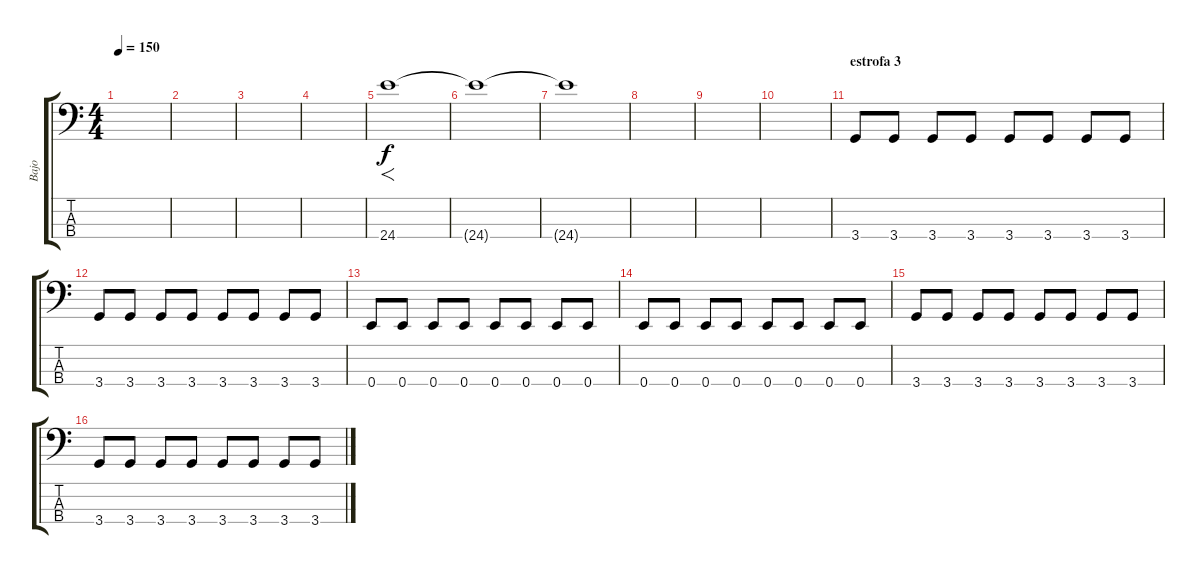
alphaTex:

\track ("Bajo" "Bajo") {instrument electricbasspick}
\staff {score tabs}
\tuning (G2 D2 A1 E1) {hide}
\ts (4 4)
\tempo 150
\clef f4
\ks c
|
|
|
|
24.4.1{f} |
24.4{t}.1 |
24.4{t}.1 |
|
|
|
\section ("" "estrofa 3")
3.4.8 3.4.8 3.4.8 3.4.8 3.4.8 3.4.8 3.4.8 3.4.8 |
3.4.8 3.4.8 3.4.8 3.4.8 3.4.8 3.4.8 3.4.8 3.4.8 |
0.4.8 0.4.8 0.4.8 0.4.8 0.4.8 0.4.8 0.4.8 0.4.8 |
0.4.8 0.4.8 0.4.8 0.4.8 0.4.8 0.4.8 0.4.8 0.4.8 |
3.4.8 3.4.8 3.4.8 3.4.8 3.4.8 3.4.8 3.4.8 3.4.8 |
3.4.8 3.4.8 3.4.8 3.4.8 3.4.8 3.4.8 3.4.8 3.4.8
